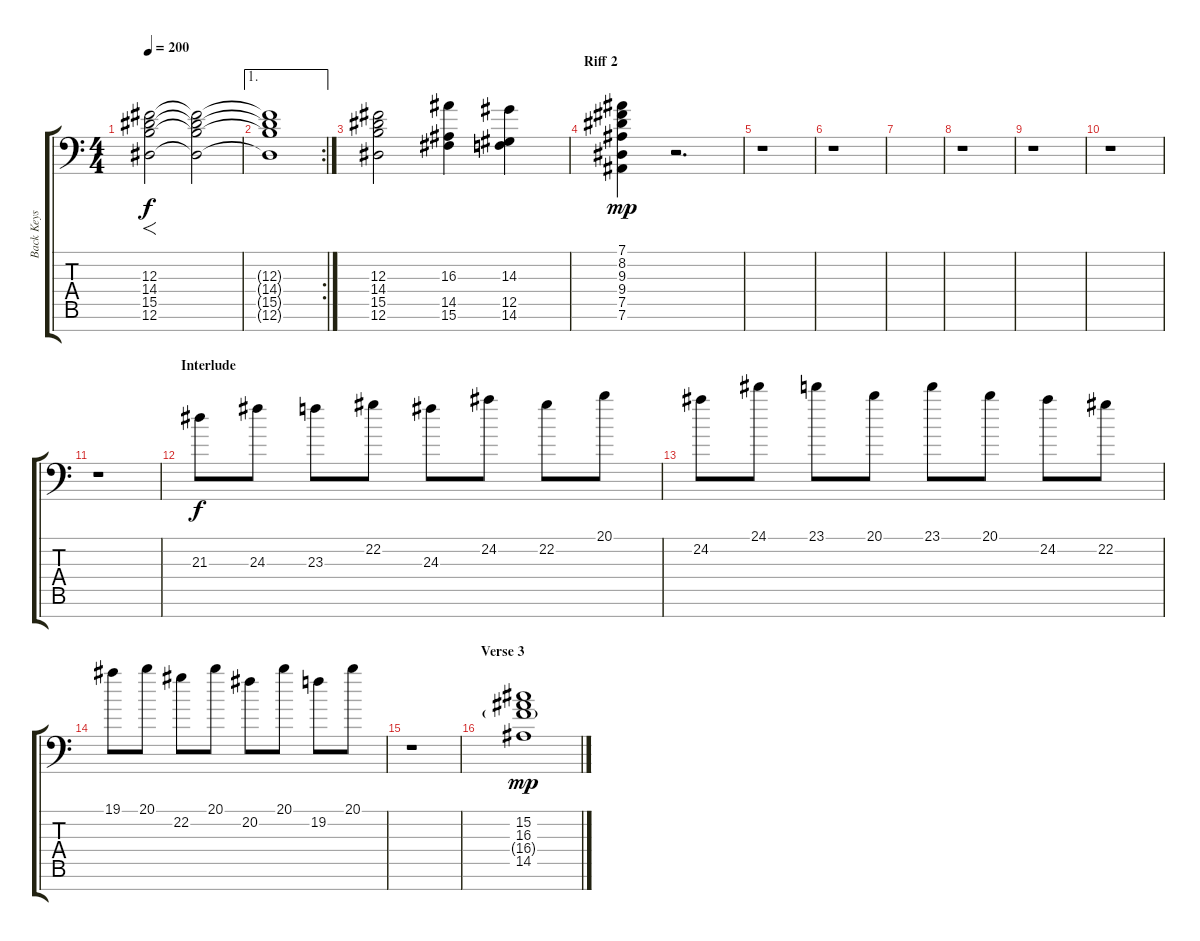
\track ("Back Keys" "Back Keys") {instrument stringensemble1}
\staff {score tabs}
\tuning (Eb4 Bb3 Gb3 Db3 Ab2 Eb2 Eb1) {hide}
\ts (4 4)
\tempo 200
\clef f4
\ks c
(12.3 14.4 15.5 12.6).2{f dy f volume 13 instrument choiraahs} (12.3{t} 14.4{t} 15.5{t} 12.6{t}).2 |
\ae 1
\rc 2
(12.3{t} 14.4{t} 15.5{t} 12.6{t}).1 |
(12.3 14.4 15.5 12.6).2 (16.3 14.5 15.6).4 (14.3 12.5 14.6).4 |
\section ("" "Riff 2")
(7.1 8.2 9.3 9.4 7.5 7.6).4{dy mp instrument choiraahs} r.2{d} |
r.1 |
r.1 |
|
r.1 |
r.1 |
r.1 |
r.1 |
\section ("" "Interlude")
21.3.8{dy f volume 12 instrument orchestralharp} 24.3.8 23.3.8 22.2.8 24.3.8 24.2.8 22.2.8 20.1.8 |
24.2.8 24.1.8 23.1.8 20.1.8 23.1.8 20.1.8 24.2.8 22.2.8 |
19.1.8 20.1.8 22.2.8 20.1.8 20.2.8 20.1.8 19.2.8 20.1.8 |
r.1 |
\section ("" "Verse 3")
(15.2 16.3 16.4{g} 14.5).1{dy mp volume 13 instrument synthstrings2}
